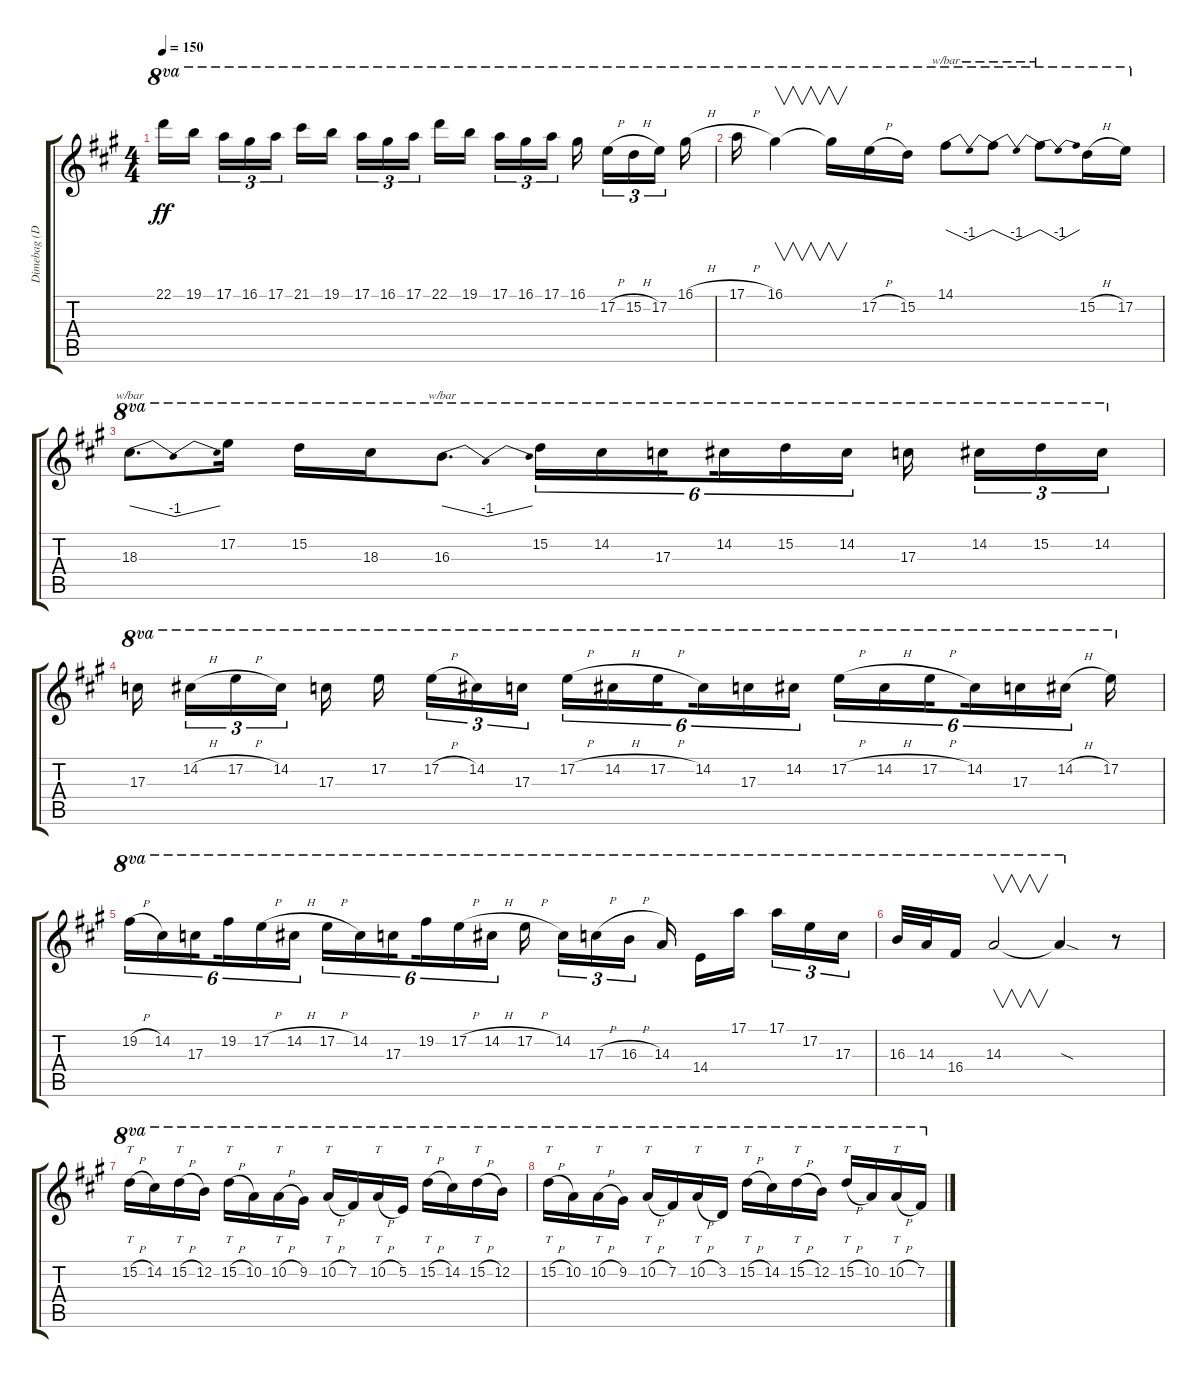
\track ("Dimebag (Diamond) Darrell " "Dimebag (D") {instrument distortionguitar}
\staff {score tabs}
\tuning (E4 B3 G3 D3 A2 E2) {hide}
\ts (4 4)
\tempo 150
\clef g2
\ks a
22.1.16{ot 8va dy ff} 19.1.16{ot 8va beam splitsecondary} 17.1.16{tu (3 2) ot 8va} 16.1.16{tu (3 2) ot 8va} 17.1.16{tu (3 2) ot 8va} 21.1.16{ot 8va} 19.1.16{ot 8va beam splitsecondary} 17.1.16{tu (3 2) ot 8va} 16.1.16{tu (3 2) ot 8va} 17.1.16{tu (3 2) ot 8va} 22.1.16{ot 8va} 19.1.16{ot 8va beam splitsecondary} 17.1.16{tu (3 2) ot 8va} 16.1.16{tu (3 2) ot 8va} 17.1.16{tu (3 2) ot 8va} 16.1.16{ot 8va beam splitsecondary} 17.2{h}.16{tu (3 2) ot 8va} 15.2{h}.16{tu (3 2) ot 8va} 17.2.16{tu (3 2) ot 8va beam splitsecondary} 16.1{h}.16{ot 8va} |
17.1{h}.16{ot 8va} 16.1.4{v ot 8va} 16.1{t}.16{v ot 8va} 17.2{h}.16{ot 8va} 15.2.16{ot 8va} 14.1.8{tbe (dip default 0 0 30 -4 60 0) ot 8va} 14.1{t}.8{tbe (dip default 0 0 30 -4 60 0) ot 8va} 14.1{t}.8{tbe (dip default 0 0 30 -4 60 0) ot 8va} 15.2{h}.16{ot 8va} 17.2.16{ot 8va} |
18.3.8{d tbe (dip default 0 0 30 -4 60 0) ot 8va} 17.2.16{ot 8va} 15.2.16{ot 8va} 18.3.16{ot 8va} 16.3.8{d tbe (dip default 0 0 30 -4 60 0) ot 8va} 15.2.16{tu (6 4) ot 8va} 14.2.16{tu (6 4) ot 8va} 17.3.16{tu (6 4) ot 8va beam splitsecondary} 14.2.16{tu (6 4) ot 8va} 15.2.16{tu (6 4) ot 8va} 14.2.16{tu (6 4) ot 8va beam splitsecondary} 17.3.16{ot 8va beam splitsecondary} 14.2.16{tu (3 2) ot 8va} 15.2.16{tu (3 2) ot 8va} 14.2.16{tu (3 2) ot 8va} |
17.3.16{ot 8va beam splitsecondary} 14.2{h}.16{tu (3 2) ot 8va} 17.2{h}.16{tu (3 2) ot 8va} 14.2.16{tu (3 2) ot 8va beam splitsecondary} 17.3.16{ot 8va} 17.2.16{ot 8va beam splitsecondary} 17.2{h}.16{tu (3 2) ot 8va} 14.2.16{tu (3 2) ot 8va} 17.3.16{tu (3 2) ot 8va beam splitsecondary} 17.2{h}.16{tu (6 4) ot 8va} 14.2{h}.16{tu (6 4) ot 8va} 17.2{h}.16{tu (6 4) ot 8va beam splitsecondary} 14.2.16{tu (6 4) ot 8va} 17.3.16{tu (6 4) ot 8va} 14.2.16{tu (6 4) ot 8va beam splitsecondary} 17.2{h}.16{tu (6 4) ot 8va} 14.2{h}.16{tu (6 4) ot 8va} 17.2{h}.16{tu (6 4) ot 8va beam splitsecondary} 14.2.16{tu (6 4) ot 8va} 17.3.16{tu (6 4) ot 8va} 14.2{h}.16{tu (6 4) ot 8va beam splitsecondary} 17.2.16{ot 8va} |
19.2{h}.16{tu (6 4) ot 8va} 14.2.16{tu (6 4) ot 8va} 17.3.16{tu (6 4) ot 8va beam splitsecondary} 19.2.16{tu (6 4) ot 8va} 17.2{h}.16{tu (6 4) ot 8va} 14.2{h}.16{tu (6 4) ot 8va} 17.2{h}.16{tu (6 4) ot 8va} 14.2.16{tu (6 4) ot 8va} 17.3.16{tu (6 4) ot 8va beam splitsecondary} 19.2.16{tu (6 4) ot 8va} 17.2{h}.16{tu (6 4) ot 8va} 14.2{h}.16{tu (6 4) ot 8va} 17.2{h}.16{ot 8va beam splitsecondary} 14.2.16{tu (3 2) ot 8va} 17.3{h}.16{tu (3 2) ot 8va} 16.3{h}.16{tu (3 2) ot 8va beam splitsecondary} 14.3.16{ot 8va} 14.4.16{ot 8va} 17.1.16{ot 8va beam splitsecondary} 17.1.16{tu (3 2) ot 8va} 17.2.16{tu (3 2) ot 8va} 17.3.16{tu (3 2) ot 8va} |
16.3.32{ot 8va} 14.3.32{ot 8va} 16.4.16{ot 8va} 14.3.2{v ot 8va} 14.3{sod t}.4{ot 8va} r.8 |
15.2{h}.16{tt ot 8va} 14.2.16{ot 8va} 15.2{h}.16{tt ot 8va} 12.2.16{ot 8va} 15.2{h}.16{tt ot 8va} 10.2.16{ot 8va} 10.2{h}.16{tt ot 8va} 9.2.16{ot 8va} 10.2{h}.16{tt ot 8va} 7.2.16{ot 8va} 10.2{h}.16{tt ot 8va} 5.2.16{ot 8va} 15.2{h}.16{tt ot 8va} 14.2.16{ot 8va} 15.2{h}.16{tt ot 8va} 12.2.16{ot 8va} |
15.2{h}.16{tt ot 8va} 10.2.16{ot 8va} 10.2{h}.16{tt ot 8va} 9.2.16{ot 8va} 10.2{h}.16{tt ot 8va} 7.2.16{ot 8va} 10.2{h}.16{tt ot 8va} 3.2.16{ot 8va} 15.2{h}.16{tt ot 8va} 14.2.16{ot 8va} 15.2{h}.16{tt ot 8va} 12.2.16{ot 8va} 15.2{h}.16{tt ot 8va} 10.2.16{ot 8va} 10.2{h}.16{tt ot 8va} 7.2.16{ot 8va}
